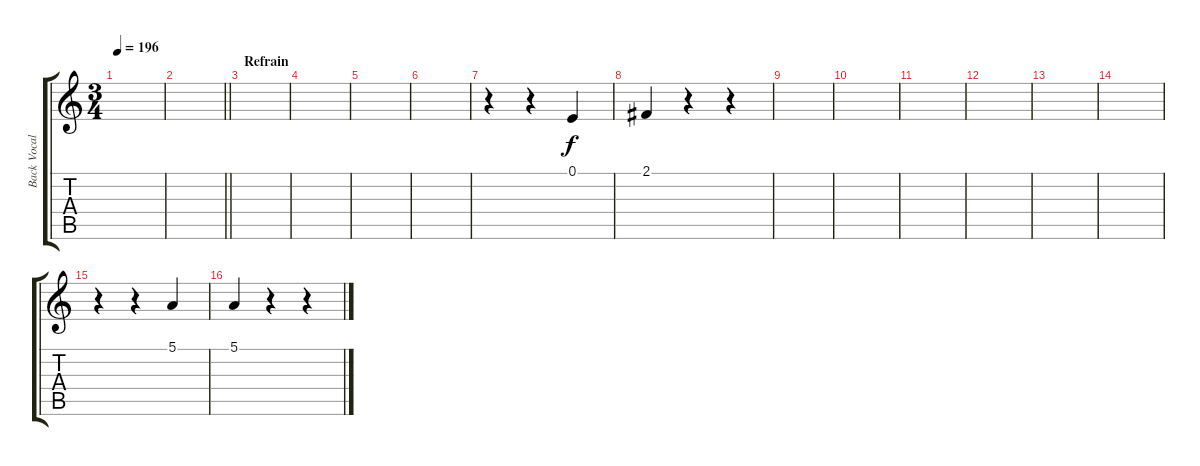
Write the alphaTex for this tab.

\track ("Back Vocals" "Back Vocal") {instrument lead2sawtooth}
\staff {score tabs}
\tuning (E4 B3 G3 D3 A2 E2) {hide}
\ts (3 4)
\tempo 196
\clef g2
\ks c
|
\barLineRight lightlight
|
\section ("" "Refrain")
|
|
|
|
r.4 r.4 0.1.4 |
2.1.4 r.4 r.4 |
|
|
|
|
|
|
r.4 r.4 5.1.4 |
5.1.4 r.4 r.4
